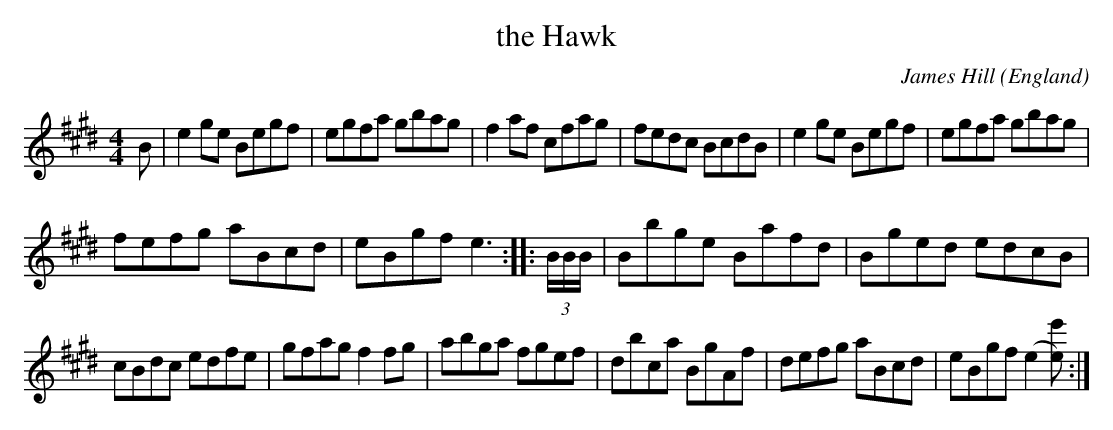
X:1
T:the Hawk
C:James Hill
M:4/4
O:England
K:E major
B|\
e2ge Begf|egfa gbag|f2af cfag|fedc BcdB|\
e2ge Begf|egfa gbag|
fefg aBcd|eBgf e3::\
(3B/B/B/|\
Bbge Bafd|Bged edcB|
cBdc edfe|gfag f2fg|\
abga fgef|dbca BgAf|defg aBcd|eBgf (e2[e)e']:|
